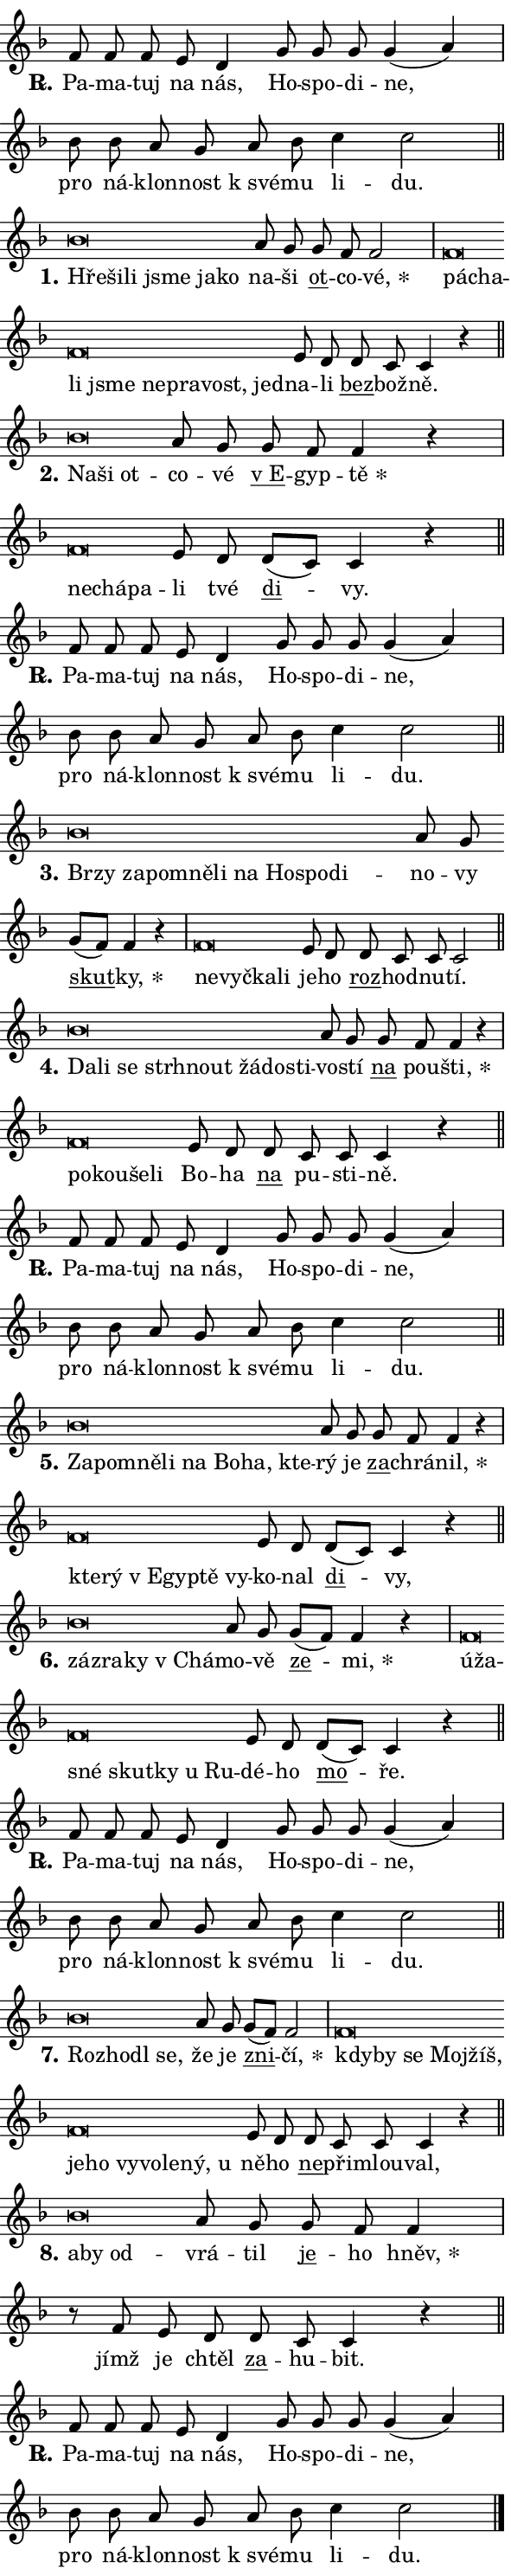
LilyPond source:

\version "2.24.0"
\header { tagline = "" }
\paper {
  indent = 0\cm
  top-margin = 0\cm
  right-margin = 0.13\cm % to fit lyric hyphens
  bottom-margin = 0\cm
  left-margin = 0\cm
  paper-width = 10\cm
  page-breaking = #ly:one-page-breaking
  system-system-spacing.basic-distance = #11
  score-system-spacing.basic-distance = #11
  ragged-last = ##f
}


%% Author: Thomas Morley
%% https://lists.gnu.org/archive/html/lilypond-user/2020-05/msg00002.html
#(define (line-position grob)
"Returns position of @var[grob} in current system:
   @code{'start}, if at first time-step
   @code{'end}, if at last time-step
   @code{'middle} otherwise
"
  (let* ((col (ly:item-get-column grob))
         (ln (ly:grob-object col 'left-neighbor))
         (rn (ly:grob-object col 'right-neighbor))
         (col-to-check-left (if (ly:grob? ln) ln col))
         (col-to-check-right (if (ly:grob? rn) rn col))
         (break-dir-left
           (and
             (ly:grob-property col-to-check-left 'non-musical #f)
             (ly:item-break-dir col-to-check-left)))
         (break-dir-right
           (and
             (ly:grob-property col-to-check-right 'non-musical #f)
             (ly:item-break-dir col-to-check-right))))
        (cond ((eqv? 1 break-dir-left) 'start)
              ((eqv? -1 break-dir-right) 'end)
              (else 'middle))))

#(define (tranparent-at-line-position vctor)
  (lambda (grob)
  "Relying on @code{line-position} select the relevant enry from @var{vctor}.
Used to determine transparency,"
    (case (line-position grob)
      ((end) (not (vector-ref vctor 0)))
      ((middle) (not (vector-ref vctor 1)))
      ((start) (not (vector-ref vctor 2))))))

noteHeadBreakVisibility =
#(define-music-function (break-visibility)(vector?)
"Makes @code{NoteHead}s transparent relying on @var{break-visibility}"
#{
  \override NoteHead.transparent =
    #(tranparent-at-line-position break-visibility)
#})

#(define delete-ledgers-for-transparent-note-heads
  (lambda (grob)
    "Reads whether a @code{NoteHead} is transparent.
If so this @code{NoteHead} is removed from @code{'note-heads} from
@var{grob}, which is supposed to be @code{LedgerLineSpanner}.
As a result ledgers are not printed for this @code{NoteHead}"
    (let* ((nhds-array (ly:grob-object grob 'note-heads))
           (nhds-list
             (if (ly:grob-array? nhds-array)
                 (ly:grob-array->list nhds-array)
                 '()))
           ;; Relies on the transparent-property being done before
           ;; Staff.LedgerLineSpanner.after-line-breaking is executed.
           ;; This is fragile ...
           (to-keep
             (remove
               (lambda (nhd)
                 (ly:grob-property nhd 'transparent #f))
               nhds-list)))
      ;; TODO find a better method to iterate over grob-arrays, similiar
      ;; to filter/remove etc for lists
      ;; For now rebuilt from scratch
      (set! (ly:grob-object grob 'note-heads)  '())
      (for-each
        (lambda (nhd)
          (ly:pointer-group-interface::add-grob grob 'note-heads nhd))
        to-keep))))

squashNotes = {
  \override NoteHead.X-extent = #'(-0.2 . 0.2)
  \override NoteHead.Y-extent = #'(-0.75 . 0)
  \override NoteHead.stencil =
    #(lambda (grob)
       (let ((pos (ly:grob-property grob 'staff-position)))
         (begin
           (if (< pos -7) (display "ERROR: Lower brevis then expected\n") (display ""))
           (if (<= pos -6) ly:text-interface::print ly:note-head::print))))
}
unSquashNotes = {
  \revert NoteHead.X-extent
  \revert NoteHead.Y-extent
  \revert NoteHead.stencil
}

hideNotes = \noteHeadBreakVisibility #begin-of-line-visible
unHideNotes = \noteHeadBreakVisibility #all-visible

% work-around for resetting accidentals
% https://lilypond.org/doc/v2.23/Documentation/notation/displaying-rhythms#unmetered-music
cadenzaMeasure = {
  \cadenzaOff
  \partial 1024 s1024
  \cadenzaOn
}

#(define-markup-command (accent layout props text) (markup?)
  "Underline accented syllable"
  (interpret-markup layout props
    #{\markup \override #'(offset . 4.3) \underline { #text }#}))

responsum = \markup \concat {
  "R" \hspace #-1.05 \path #0.1 #'((moveto 0 0.07) (lineto 0.9 0.8)) \hspace #0.05 "."
}

spaceSize = #0.6828661417322834 % exact space size for TeX Gyre Schola

\layout {
  \context {
    \Staff
    \remove "Time_signature_engraver"
    \override LedgerLineSpanner.after-line-breaking = #delete-ledgers-for-transparent-note-heads
  }
  \context {
    \Lyrics {
      \override LyricSpace.minimum-distance = \spaceSize
      \override LyricText.font-name = #"TeX Gyre Schola"
      \override LyricText.font-size = 1
      \override StanzaNumber.font-name = #"TeX Gyre Schola Bold"
      \override StanzaNumber.font-size = 1
    }
  }
  \context {
    \Score 
    \override NoteHead.text =
      #(lambda (grob) 
        (let ((pos (ly:grob-property grob 'staff-position)))
          #{\markup {
            \combine
              \halign #-0.55 \raise #(if (= pos -6) 0 0.5) \override #'(thickness . 2) \draw-line #'(3.2 . 0)
              \musicglyph "noteheads.sM1"
          }#}))
  }
}

% magnetic-lyrics.ily
%
%   written by
%     Jean Abou Samra <jean@abou-samra.fr>
%     Werner Lemberg <wl@gnu.org>
%
%   adapted by
%     Jiri Hon <jiri.hon@gmail.com>
%
% Version 2022-Apr-15

% https://www.mail-archive.com/lilypond-user@gnu.org/msg149350.html

#(define (Left_hyphen_pointer_engraver context)
   "Collect syllable-hyphen-syllable occurrences in lyrics and store
them in properties.  This engraver only looks to the left.  For
example, if the lyrics input is @code{foo -- bar}, it does the
following.

@itemize @bullet
@item
Set the @code{text} property of the @code{LyricHyphen} grob between
@q{foo} and @q{bar} to @code{foo}.

@item
Set the @code{left-hyphen} property of the @code{LyricText} grob with
text @q{foo} to the @code{LyricHyphen} grob between @q{foo} and
@q{bar}.
@end itemize

Use this auxiliary engraver in combination with the
@code{lyric-@/text::@/apply-@/magnetic-@/offset!} hook."
   (let ((hyphen #f)
         (text #f))
     (make-engraver
      (acknowledgers
       ((lyric-syllable-interface engraver grob source-engraver)
        (set! text grob)))
      (end-acknowledgers
       ((lyric-hyphen-interface engraver grob source-engraver)
        ;(when (not (grob::has-interface grob 'lyric-space-interface))
          (set! hyphen grob)));)
      ((stop-translation-timestep engraver)
       (when (and text hyphen)
         (ly:grob-set-object! text 'left-hyphen hyphen))
       (set! text #f)
       (set! hyphen #f)))))

#(define (lyric-text::apply-magnetic-offset! grob)
   "If the space between two syllables is less than the value in
property @code{LyricText@/.details@/.squash-threshold}, move the right
syllable to the left so that it gets concatenated with the left
syllable.

Use this function as a hook for
@code{LyricText@/.after-@/line-@/breaking} if the
@code{Left_@/hyphen_@/pointer_@/engraver} is active."
   (let ((hyphen (ly:grob-object grob 'left-hyphen #f)))
     (when hyphen
       (let ((left-text (ly:spanner-bound hyphen LEFT)))
         (when (grob::has-interface left-text 'lyric-syllable-interface)
           (let* ((common (ly:grob-common-refpoint grob left-text X))
                  (this-x-ext (ly:grob-extent grob common X))
                  (left-x-ext
                   (begin
                     ;; Trigger magnetism for left-text.
                     (ly:grob-property left-text 'after-line-breaking)
                     (ly:grob-extent left-text common X)))
                  ;; `delta` is the gap width between two syllables.
                  (delta (- (interval-start this-x-ext)
                            (interval-end left-x-ext)))
                  (details (ly:grob-property grob 'details))
                  (threshold (assoc-get 'squash-threshold details 0.2)))
             (when (< delta threshold)
               (let* (;; We have to manipulate the input text so that
                      ;; ligatures crossing syllable boundaries are not
                      ;; disabled.  For languages based on the Latin
                      ;; script this is essentially a beautification.
                      ;; However, for non-Western scripts it can be a
                      ;; necessity.
                      (lt (ly:grob-property left-text 'text))
                      (rt (ly:grob-property grob 'text))
                      (is-space (grob::has-interface hyphen 'lyric-space-interface))
                      (space (if is-space " " ""))
                      (extra-delta (if is-space spaceSize 0))
                      ;; Append new syllable.
                      (ltrt-space (if (and (string? lt) (string? rt))
                                (string-append lt space rt)
                                (make-concat-markup (list lt space rt))))
                      ;; Right-align `ltrt` to the right side.
                      (ltrt-space-markup (grob-interpret-markup
                               grob
                               (make-translate-markup
                                (cons (interval-length this-x-ext) 0)
                                (make-right-align-markup ltrt-space)))))
                 (begin
                   ;; Don't print `left-text`.
                   (ly:grob-set-property! left-text 'stencil #f)
                   ;; Set text and stencil (which holds all collected
                   ;; syllables so far) and shift it to the left.
                   (ly:grob-set-property! grob 'text ltrt-space)
                   (ly:grob-set-property! grob 'stencil ltrt-space-markup)
                   (ly:grob-translate-axis! grob (- (- delta extra-delta)) X))))))))))


#(define (lyric-hyphen::displace-bounds-first grob)
   ;; Make very sure this callback isn't triggered too early.
   (let ((left (ly:spanner-bound grob LEFT))
         (right (ly:spanner-bound grob RIGHT)))
     (ly:grob-property left 'after-line-breaking)
     (ly:grob-property right 'after-line-breaking)
     (ly:lyric-hyphen::print grob)))

squashThreshold = #0.4

\layout {
  \context {
    \Lyrics
    \consists #Left_hyphen_pointer_engraver
    \override LyricText.after-line-breaking =
      #lyric-text::apply-magnetic-offset!
    \override LyricHyphen.stencil = #lyric-hyphen::displace-bounds-first
    \override LyricText.details.squash-threshold = \squashThreshold
    \override LyricHyphen.minimum-distance = 0
    \override LyricHyphen.minimum-length = \squashThreshold
  }
}

squashText = \override LyricText.details.squash-threshold = 9999
unSquashText = \override LyricText.details.squash-threshold = \squashThreshold

leftText = \override LyricText.self-alignment-X = #LEFT
unLeftText = \revert LyricText.self-alignment-X

starOffset = #(lambda (grob) 
                (let ((x_offset (ly:self-alignment-interface::aligned-on-x-parent grob)))
                  (if (= x_offset 0) 0 (+ x_offset 1.2))))

star = #(define-music-function (syllable)(string?)
"Append star separator at the end of a syllable"
#{
  \once \override LyricText.X-offset = #starOffset
  \lyricmode { \markup {
    #syllable
    \override #'((font-name . "TeX Gyre Schola Bold")) \hspace #0.2 \lower #0.65 \larger "*"
  } }
#})

starAccent = #(define-music-function (syllable)(string?)
"Append star separator at the end of a syllable and make accent"
#{
  \once \override LyricText.X-offset = #starOffset
  \lyricmode { \markup {
    \accent #syllable
    \override #'((font-name . "TeX Gyre Schola Bold")) \hspace #0.2 \lower #0.65 \larger "*"
  } }
#})

breath = #(define-music-function (syllable)(string?)
"Append breathing indicator at the end of a syllable"
#{
  \lyricmode { \markup { #syllable "+" } }
#})

optionalBreath = #(define-music-function (syllable)(string?)
"Append optional breathing indicator at the end of a syllable"
#{
  \lyricmode { \markup { #syllable "(+)" } }
#})


\score {
    <<
        \new Voice = "melody" { \cadenzaOn \key f \major \relative { f'8 f f e d4 \bar "" g8 g g \bar "" g4( a) \cadenzaMeasure \bar "|" bes8 bes a g \bar "" a bes c4 c2 \cadenzaMeasure \bar "||" \break } }
        \new Lyrics \lyricsto "melody" { \lyricmode { \set stanza = \responsum
Pa -- ma -- tuj na nás, Ho -- spo -- di -- ne, pro ná -- klon -- nost "k své" -- mu li -- du. } }
    >>
    \layout {}
}

\score {
    <<
        \new Voice = "melody" { \cadenzaOn \key f \major \relative { \squashNotes bes'\breve*1/16 \hideNotes \breve*1/16 \bar "" \breve*1/16 \bar "" \breve*1/16 \bar "" \breve*1/16 \breve*1/16 \bar "" \unHideNotes \unSquashNotes a8 g \bar "" g f f2 \cadenzaMeasure \bar "|" \squashNotes f\breve*1/16 \hideNotes \breve*1/16 \bar "" \breve*1/16 \bar "" \breve*1/16 \bar "" \breve*1/16 \bar "" \breve*1/16 \bar "" \breve*1/16 \breve*1/16 \bar "" \unHideNotes \unSquashNotes e8 d \bar "" d c c4 r \cadenzaMeasure \bar "||" \break } }
        \new Lyrics \lyricsto "melody" { \lyricmode { \set stanza = "1."
\leftText Hře -- \squashText ši -- li jsme ja -- ko \unLeftText \unSquashText na -- ši \markup \accent ot -- co -- \star vé, \leftText pá -- \squashText cha -- li jsme ne -- pra -- vost, jed -- \unLeftText \unSquashText na -- li \markup \accent bez -- bož -- ně. } }
    >>
    \layout {}
}

\score {
    <<
        \new Voice = "melody" { \cadenzaOn \key f \major \relative { \squashNotes bes'\breve*1/16 \hideNotes \breve*1/16 \breve*1/16 \bar "" \unHideNotes \unSquashNotes a8 g \bar "" g f f4 r \cadenzaMeasure \bar "|" \squashNotes f\breve*1/16 \hideNotes \breve*1/16 \breve*1/16 \bar "" \unHideNotes \unSquashNotes e8 d \bar "" d[( c)] c4 r \cadenzaMeasure \bar "||" \break } }
        \new Lyrics \lyricsto "melody" { \lyricmode { \set stanza = "2."
\leftText Na -- \squashText ši ot -- \unLeftText \unSquashText co -- vé \markup \accent "v E" -- gyp -- \star tě \leftText ne -- \squashText chá -- pa -- \unLeftText \unSquashText li tvé \markup \accent di -- vy. } }
    >>
    \layout {}
}

\score {
    <<
        \new Voice = "melody" { \cadenzaOn \key f \major \relative { f'8 f f e d4 \bar "" g8 g g \bar "" g4( a) \cadenzaMeasure \bar "|" bes8 bes a g \bar "" a bes c4 c2 \cadenzaMeasure \bar "||" \break } }
        \new Lyrics \lyricsto "melody" { \lyricmode { \set stanza = \responsum
Pa -- ma -- tuj na nás, Ho -- spo -- di -- ne, pro ná -- klon -- nost "k své" -- mu li -- du. } }
    >>
    \layout {}
}

\score {
    <<
        \new Voice = "melody" { \cadenzaOn \key f \major \relative { \squashNotes bes'\breve*1/16 \hideNotes \breve*1/16 \bar "" \breve*1/16 \bar "" \breve*1/16 \bar "" \breve*1/16 \bar "" \breve*1/16 \bar "" \breve*1/16 \bar "" \breve*1/16 \bar "" \breve*1/16 \breve*1/16 \bar "" \unHideNotes \unSquashNotes a8 g \bar "" g[( f)] f4 r \cadenzaMeasure \bar "|" \squashNotes f\breve*1/16 \hideNotes \breve*1/16 \bar "" \breve*1/16 \breve*1/16 \bar "" \unHideNotes \unSquashNotes e8 d \bar "" d c c c2 \cadenzaMeasure \bar "||" \break } }
        \new Lyrics \lyricsto "melody" { \lyricmode { \set stanza = "3."
\leftText Br -- \squashText zy za -- po -- mně -- li na Ho -- spo -- di -- \unLeftText \unSquashText no -- vy \markup \accent skut -- \star ky, \leftText ne -- \squashText vy -- čka -- li \unLeftText \unSquashText je -- ho \markup \accent roz -- hod -- nu -- tí. } }
    >>
    \layout {}
}

\score {
    <<
        \new Voice = "melody" { \cadenzaOn \key f \major \relative { \squashNotes bes'\breve*1/16 \hideNotes \breve*1/16 \bar "" \breve*1/16 \bar "" \breve*1/16 \bar "" \breve*1/16 \bar "" \breve*1/16 \bar "" \breve*1/16 \breve*1/16 \bar "" \unHideNotes \unSquashNotes a8 g \bar "" g f f4 r \cadenzaMeasure \bar "|" \squashNotes f\breve*1/16 \hideNotes \breve*1/16 \bar "" \breve*1/16 \breve*1/16 \bar "" \unHideNotes \unSquashNotes e8 d \bar "" d c c c4 r \cadenzaMeasure \bar "||" \break } }
        \new Lyrics \lyricsto "melody" { \lyricmode { \set stanza = "4."
\leftText Da -- \squashText li se strh -- nout žá -- do -- sti -- \unLeftText \unSquashText vo -- stí \markup \accent na pou -- \star šti, \leftText po -- \squashText kou -- še -- li \unLeftText \unSquashText Bo -- ha \markup \accent na pu -- sti -- ně. } }
    >>
    \layout {}
}

\score {
    <<
        \new Voice = "melody" { \cadenzaOn \key f \major \relative { f'8 f f e d4 \bar "" g8 g g \bar "" g4( a) \cadenzaMeasure \bar "|" bes8 bes a g \bar "" a bes c4 c2 \cadenzaMeasure \bar "||" \break } }
        \new Lyrics \lyricsto "melody" { \lyricmode { \set stanza = \responsum
Pa -- ma -- tuj na nás, Ho -- spo -- di -- ne, pro ná -- klon -- nost "k své" -- mu li -- du. } }
    >>
    \layout {}
}

\score {
    <<
        \new Voice = "melody" { \cadenzaOn \key f \major \relative { \squashNotes bes'\breve*1/16 \hideNotes \breve*1/16 \bar "" \breve*1/16 \bar "" \breve*1/16 \bar "" \breve*1/16 \bar "" \breve*1/16 \bar "" \breve*1/16 \breve*1/16 \bar "" \unHideNotes \unSquashNotes a8 g \bar "" g f f4 r \cadenzaMeasure \bar "|" \squashNotes f\breve*1/16 \hideNotes \breve*1/16 \bar "" \breve*1/16 \bar "" \breve*1/16 \bar "" \breve*1/16 \breve*1/16 \bar "" \unHideNotes \unSquashNotes e8 d \bar "" d[( c)] c4 r \cadenzaMeasure \bar "||" \break } }
        \new Lyrics \lyricsto "melody" { \lyricmode { \set stanza = "5."
\leftText Za -- \squashText po -- mně -- li na Bo -- ha, kte -- \unLeftText \unSquashText rý je \markup \accent za -- chrá -- \star nil, \leftText kte -- \squashText rý "v E" -- gyp -- tě vy -- \unLeftText \unSquashText ko -- nal \markup \accent di -- vy, } }
    >>
    \layout {}
}

\score {
    <<
        \new Voice = "melody" { \cadenzaOn \key f \major \relative { \squashNotes bes'\breve*1/16 \hideNotes \breve*1/16 \bar "" \breve*1/16 \breve*1/16 \bar "" \unHideNotes \unSquashNotes a8 g \bar "" g[( f)] f4 r \cadenzaMeasure \bar "|" \squashNotes f\breve*1/16 \hideNotes \breve*1/16 \bar "" \breve*1/16 \bar "" \breve*1/16 \bar "" \breve*1/16 \bar "" \breve*1/16 \breve*1/16 \bar "" \unHideNotes \unSquashNotes e8 d \bar "" d[( c)] c4 r \cadenzaMeasure \bar "||" \break } }
        \new Lyrics \lyricsto "melody" { \lyricmode { \set stanza = "6."
\leftText zá -- \squashText zra -- ky "v Chá" -- \unLeftText \unSquashText mo -- vě \markup \accent ze -- \star mi, \leftText ú -- \squashText ža -- sné skut -- ky u Ru -- \unLeftText \unSquashText dé -- ho \markup \accent mo -- ře. } }
    >>
    \layout {}
}

\score {
    <<
        \new Voice = "melody" { \cadenzaOn \key f \major \relative { f'8 f f e d4 \bar "" g8 g g \bar "" g4( a) \cadenzaMeasure \bar "|" bes8 bes a g \bar "" a bes c4 c2 \cadenzaMeasure \bar "||" \break } }
        \new Lyrics \lyricsto "melody" { \lyricmode { \set stanza = \responsum
Pa -- ma -- tuj na nás, Ho -- spo -- di -- ne, pro ná -- klon -- nost "k své" -- mu li -- du. } }
    >>
    \layout {}
}

\score {
    <<
        \new Voice = "melody" { \cadenzaOn \key f \major \relative { \squashNotes bes'\breve*1/16 \hideNotes \breve*1/16 \bar "" \breve*1/16 \breve*1/16 \bar "" \unHideNotes \unSquashNotes a8 g \bar "" g[( f)] f2 \cadenzaMeasure \bar "|" \squashNotes f\breve*1/16 \hideNotes \breve*1/16 \bar "" \breve*1/16 \bar "" \breve*1/16 \bar "" \breve*1/16 \bar "" \breve*1/16 \bar "" \breve*1/16 \bar "" \breve*1/16 \bar "" \breve*1/16 \bar "" \breve*1/16 \bar "" \breve*1/16 \breve*1/16 \bar "" \unHideNotes \unSquashNotes e8 d \bar "" d c c c4 r \cadenzaMeasure \bar "||" \break } }
        \new Lyrics \lyricsto "melody" { \lyricmode { \set stanza = "7."
\leftText Roz -- \squashText ho -- dl se, \unLeftText \unSquashText že je \markup \accent zni -- \star čí, \leftText kdy -- \squashText by se Moj -- žíš, je -- ho vy -- vo -- le -- ný, u \unLeftText \unSquashText ně -- ho \markup \accent ne -- při -- mlou -- val, } }
    >>
    \layout {}
}

\score {
    <<
        \new Voice = "melody" { \cadenzaOn \key f \major \relative { \squashNotes bes'\breve*1/16 \hideNotes \breve*1/16 \breve*1/16 \bar "" \unHideNotes \unSquashNotes a8 g \bar "" g f f4 \cadenzaMeasure \bar "|" r8 f8 e8 d \bar "" d c c4 r \cadenzaMeasure \bar "||" \break } }
        \new Lyrics \lyricsto "melody" { \lyricmode { \set stanza = "8."
\leftText a -- \squashText by od -- \unLeftText \unSquashText vrá -- til \markup \accent je -- ho \star hněv, jímž je chtěl \markup \accent za -- hu -- bit. } }
    >>
    \layout {}
}

\score {
    <<
        \new Voice = "melody" { \cadenzaOn \key f \major \relative { f'8 f f e d4 \bar "" g8 g g \bar "" g4( a) \cadenzaMeasure \bar "|" bes8 bes a g \bar "" a bes c4 c2 \cadenzaMeasure \bar "||" \break } \bar "|." }
        \new Lyrics \lyricsto "melody" { \lyricmode { \set stanza = \responsum
Pa -- ma -- tuj na nás, Ho -- spo -- di -- ne, pro ná -- klon -- nost "k své" -- mu li -- du. } }
    >>
    \layout {}
}
